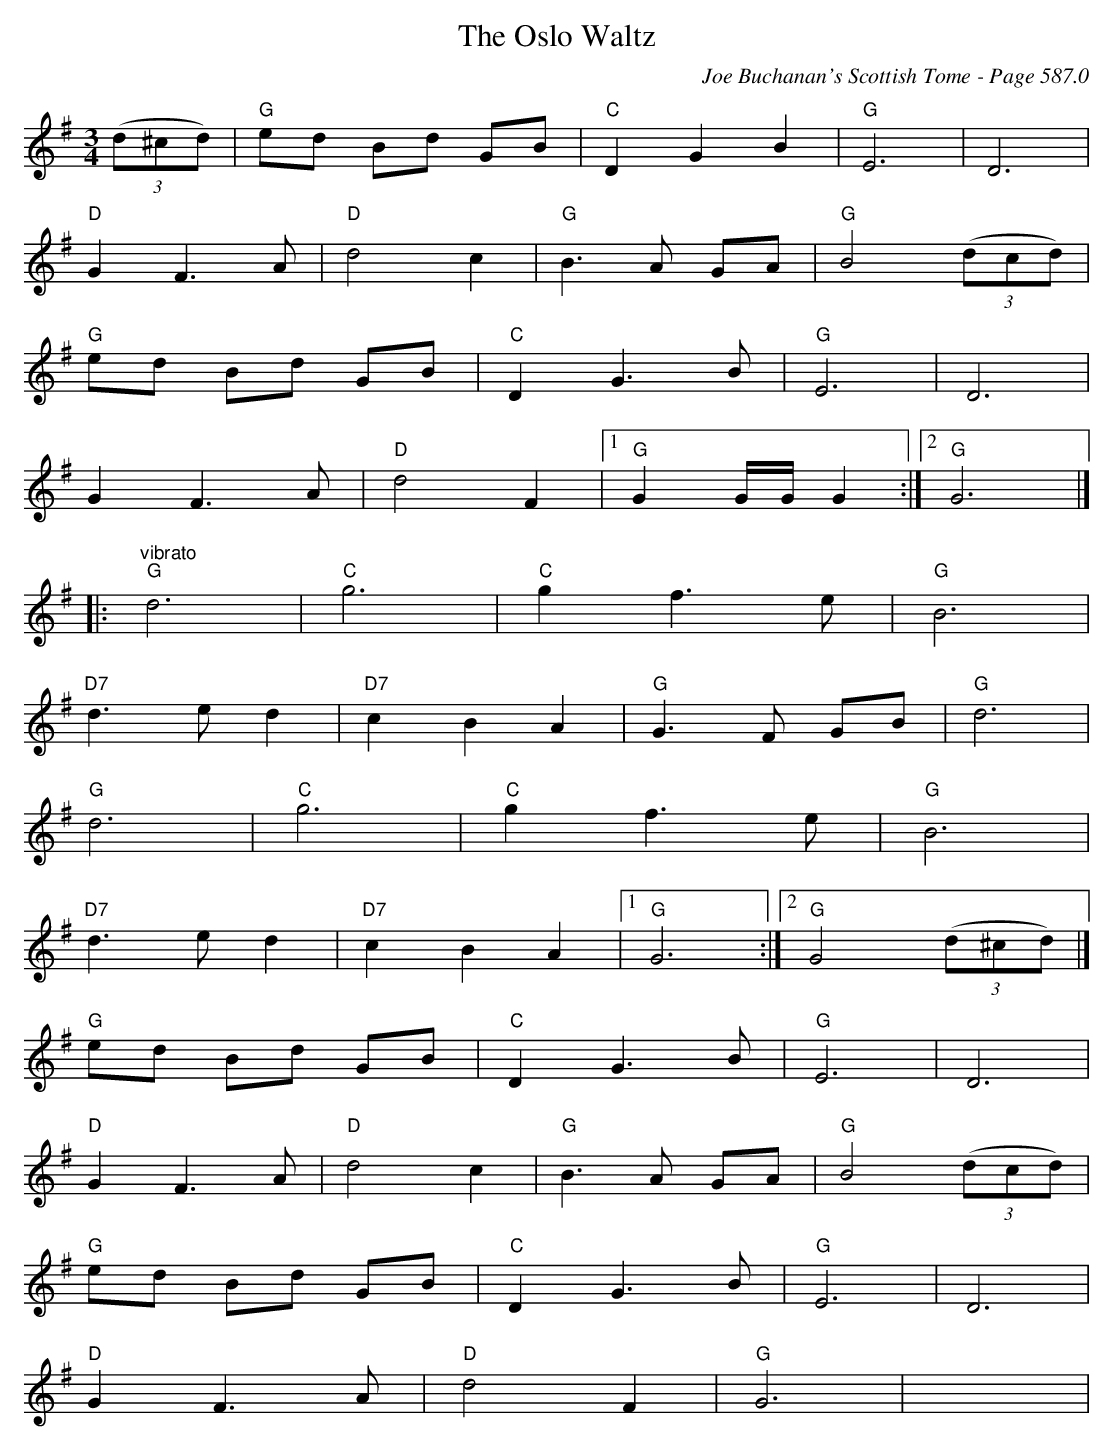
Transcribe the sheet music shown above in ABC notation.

X:1
T:Oslo Waltz, The
C:Joe Buchanan's Scottish Tome - Page 587.0
L:1/4
M:3/4
K:G
((3d/^c/d/) | "G"e/d/ B/d/ G/B/ | "C"D G B | "G"E3 | D3|
"D"G F>A | "D"d2 c | "G"B>A G/A/ | "G"B2 ((3d/c/d/) |
"G"e/d/ B/d/ G/B/ | "C"D G>B | "G"E3 | D3 |
G F>A | "D"d2 F |1 "G"G G/4G/4 G :|2 "G"G3 |]
|:"^vibrato" "G"d3 | "C"g3 | "C"g f>e | "G"B3 |
"D7"d>e d | "D7"c B A | "G"G>F G/B/ | "G"d3 |
"G"d3 | "C"g3 | "C"g f>e | "G"B3 |
"D7"d>e d | "D7"c B A |1 "G"G3 :|2 "G"G2 ((3d/^c/d/) |]
"G"e/d/ B/d/ G/B/ | "C"D G>B | "G"E3 | D3 |
"D"G F>A | "D"d2 c | "G"B>A G/A/ | "G"B2 ((3d/c/d/) |
"G"e/d/ B/d/ G/B/ | "C"D G>B | "G"E3 | D3 |
"D"G F>A | "D"d2 F | "G"G3 | x3 |
